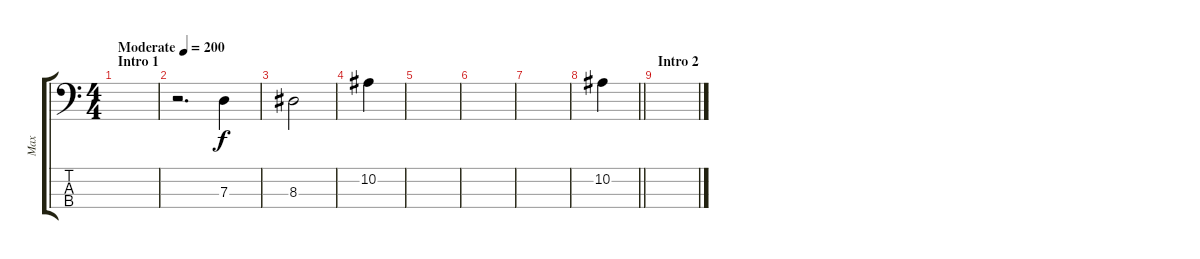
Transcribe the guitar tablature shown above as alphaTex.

\track ("Max" "Max") {instrument distortionguitar}
\staff {score tabs}
\tuning (F2 C2 G1 C1) {hide}
\ts (4 4)
\section ("" "Intro 1")
\tempo (200 "Moderate")
\clef f4
\ks c
|
r.2{d} 7.3.4 |
8.3.2 |
10.2.4 |
|
|
|
\barLineRight lightlight
10.2.4 |
\section ("" "Intro 2")
